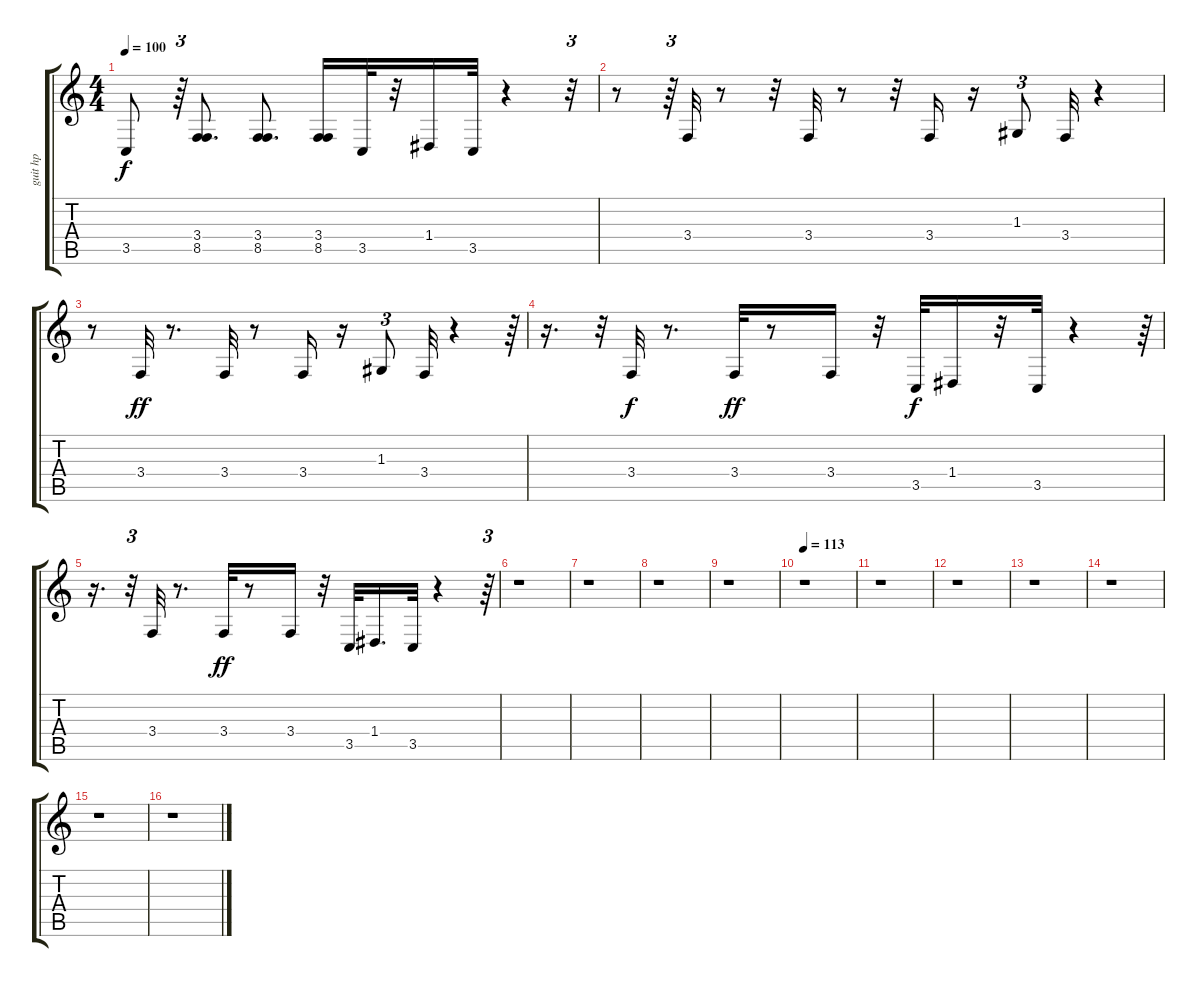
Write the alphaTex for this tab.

\track ("guit hp" "guit hp") {instrument acousticgrandpiano}
\staff {score tabs}
\tuning (E4 B3 G3 D3 A2 E2) {hide}
\ts (4 4)
\tempo 100
\clef g2
\ks c
3.5{t}.8{dy f} r.64{tu (3 2)} (3.4 8.5).8{d} (3.4 8.5).8{d} (3.4 8.5).16 3.5.32 r.32 1.4.16 3.5.32 r.4 r.32{tu (3 2)} |
r.8 r.64{tu (3 2)} 3.4.32 r.8 r.32 3.4.32 r.8 r.32 3.4.16 r.16 1.3.8{tu (3 2)} 3.4.32 r.4 |
r.8 3.4.32{dy ff} r.8{d} 3.4.32 r.8 3.4.16 r.16 1.3.8{tu (3 2)} 3.4.32 r.4 r.64{tu (3 2)} |
r.16{d} r.32{tu (3 2)} 3.4.32{dy f} r.8{d} 3.4.32{dy ff} r.8 3.4.16 r.32 3.5.32{dy f} 1.4.16 r.32 3.5.32 r.4 r.64{tu (3 2)} |
r.16{d} r.32{tu (3 2)} 3.4.32 r.8{d} 3.4.32{dy ff} r.8 3.4.16 r.32 3.5.32 1.4.16{d} 3.5.32 r.4 r.64{tu (3 2)} |
r.1 |
r.1 |
r.1 |
r.1 |
\tempo 113
r.1 |
r.1 |
r.1 |
r.1 |
r.1 |
r.1 |
r.1
